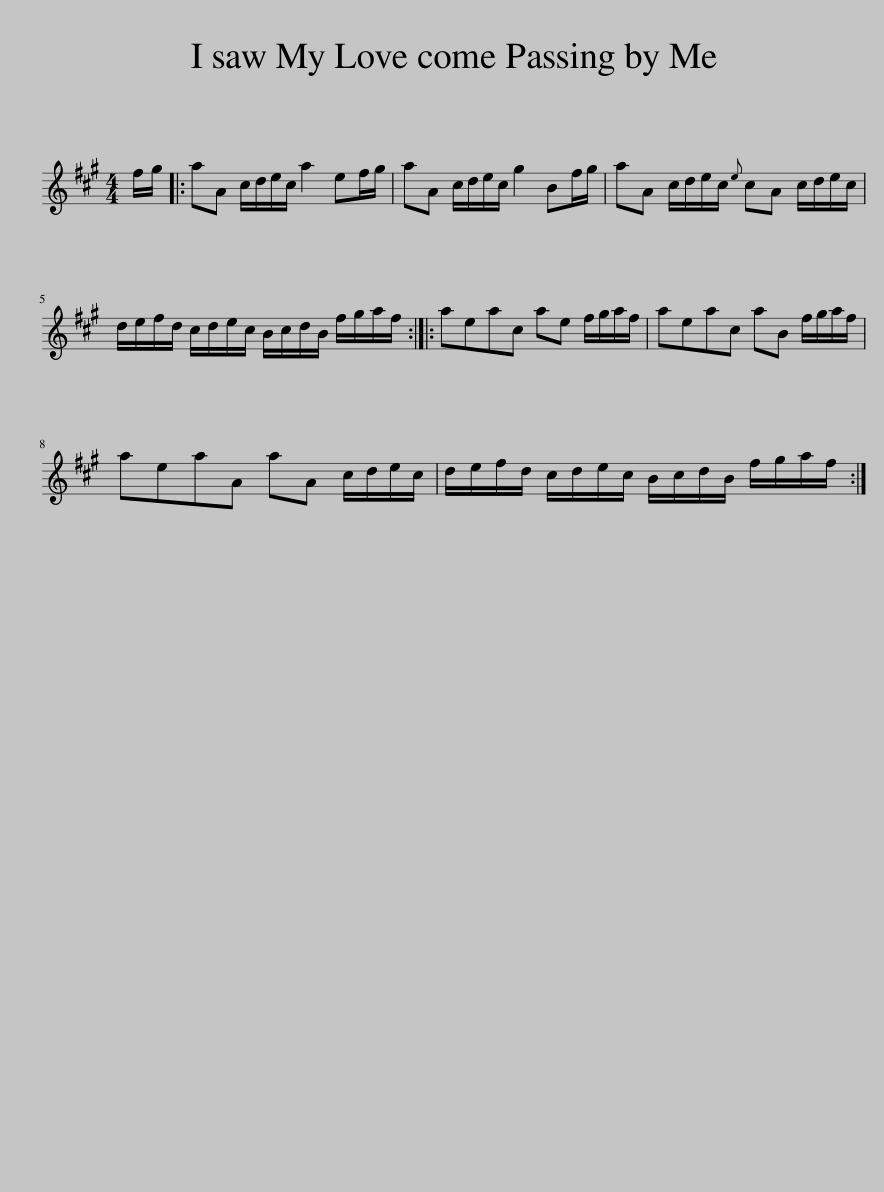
X:1
L:1/8
M:4/4
I:linebreak $
K:A
V:1 treble
V:1
 f/g/ |: aA c/d/e/c/ a2 ef/g/ | aA c/d/e/c/ g2 Bf/g/ | aA c/d/e/c/{e} cA c/d/e/c/ |$ d/e/f/d/ c/d/e/c/ B/c/d/B/ f/g/a/f/ :: %5
 aeac ae f/g/a/f/ | aeac aB f/g/a/f/ |$ aeaA aA c/d/e/c/ | d/e/f/d/ c/d/e/c/ B/c/d/B/ f/g/a/f/ :| %9
